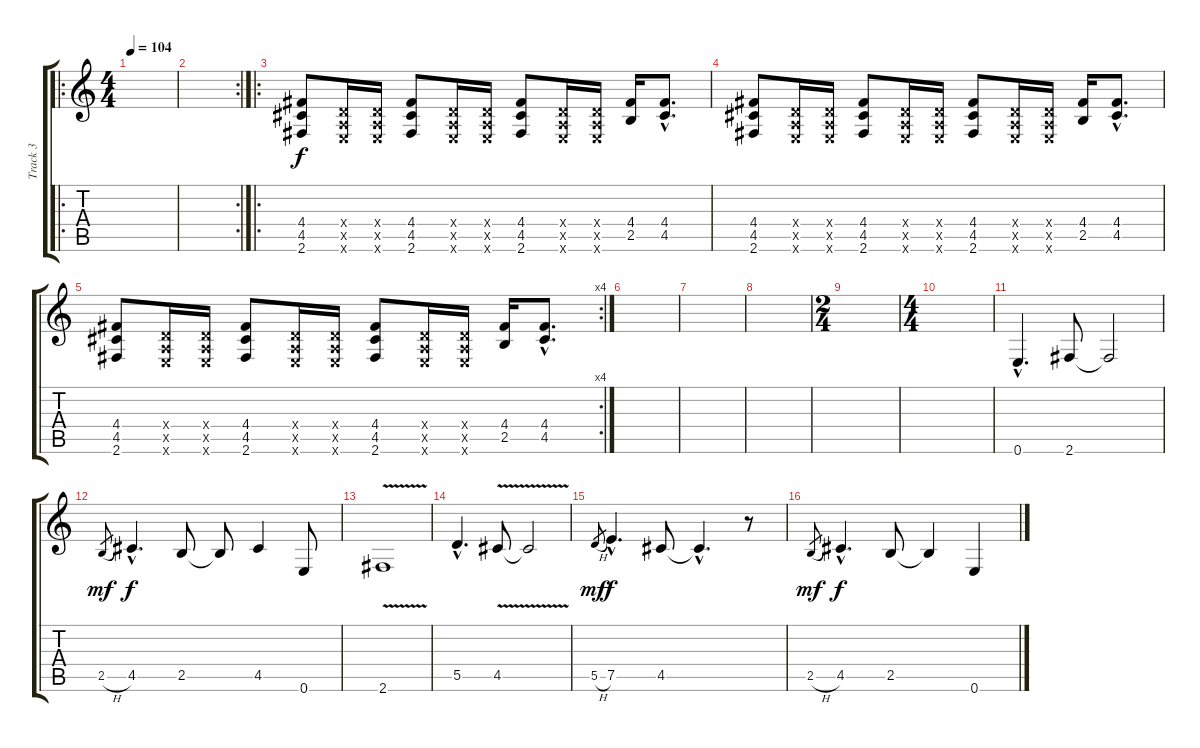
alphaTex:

\track ("Track 3" "Track 3") {instrument acousticguitarsteel}
\staff {score tabs}
\tuning (E4 B3 G3 D3 A2 E2) {hide}
\ro
\ts (4 4)
\tempo 104
\clef g2
\ks c
|
\rc 2
|
\ro
(4.4 4.5 2.6).8 (0.4{x} 0.5{x} 0.6{x}).16 (0.4{x} 0.5{x} 0.6{x}).16 (4.4 4.5 2.6).8 (0.4{x} 0.5{x} 0.6{x}).16 (0.4{x} 0.5{x} 0.6{x}).16 (4.4 4.5 2.6).8 (0.4{x} 0.5{x} 0.6{x}).16 (0.4{x} 0.5{x} 0.6{x}).16 (4.4 2.5).16 (4.4{hac} 4.5{hac}).8{d} |
(4.4 4.5 2.6).8 (0.4{x} 0.5{x} 0.6{x}).16 (0.4{x} 0.5{x} 0.6{x}).16 (4.4 4.5 2.6).8 (0.4{x} 0.5{x} 0.6{x}).16 (0.4{x} 0.5{x} 0.6{x}).16 (4.4 4.5 2.6).8 (0.4{x} 0.5{x} 0.6{x}).16 (0.4{x} 0.5{x} 0.6{x}).16 (4.4 2.5).16 (4.4{hac} 4.5{hac}).8{d} |
\rc 4
(4.4 4.5 2.6).8 (0.4{x} 0.5{x} 0.6{x}).16 (0.4{x} 0.5{x} 0.6{x}).16 (4.4 4.5 2.6).8 (0.4{x} 0.5{x} 0.6{x}).16 (0.4{x} 0.5{x} 0.6{x}).16 (4.4 4.5 2.6).8 (0.4{x} 0.5{x} 0.6{x}).16 (0.4{x} 0.5{x} 0.6{x}).16 (4.4 2.5).16 (4.4{hac} 4.5{hac}).8{d} |
|
|
|
\ts (2 4)
|
\ts (4 4)
|
0.6{hac}.4{d} 2.6.8 2.6{t}.2 |
2.5{h}.8{gr dy mf} 4.5{hac}.4{d dy f} 2.5.8 2.5{t}.8 4.5.4 0.6.8 |
2.6{v}.1 |
5.5{hac}.4{d} 4.5{v}.8 4.5{t}.2 |
5.5{h}.8{gr dy mf} 7.5{hac}.4{d dy f} 4.5.8 4.5{hac t}.4{d} r.8 |
2.5{h}.8{gr dy mf} 4.5{hac}.4{d dy f} 2.5.8 2.5{t}.4 0.6.4
